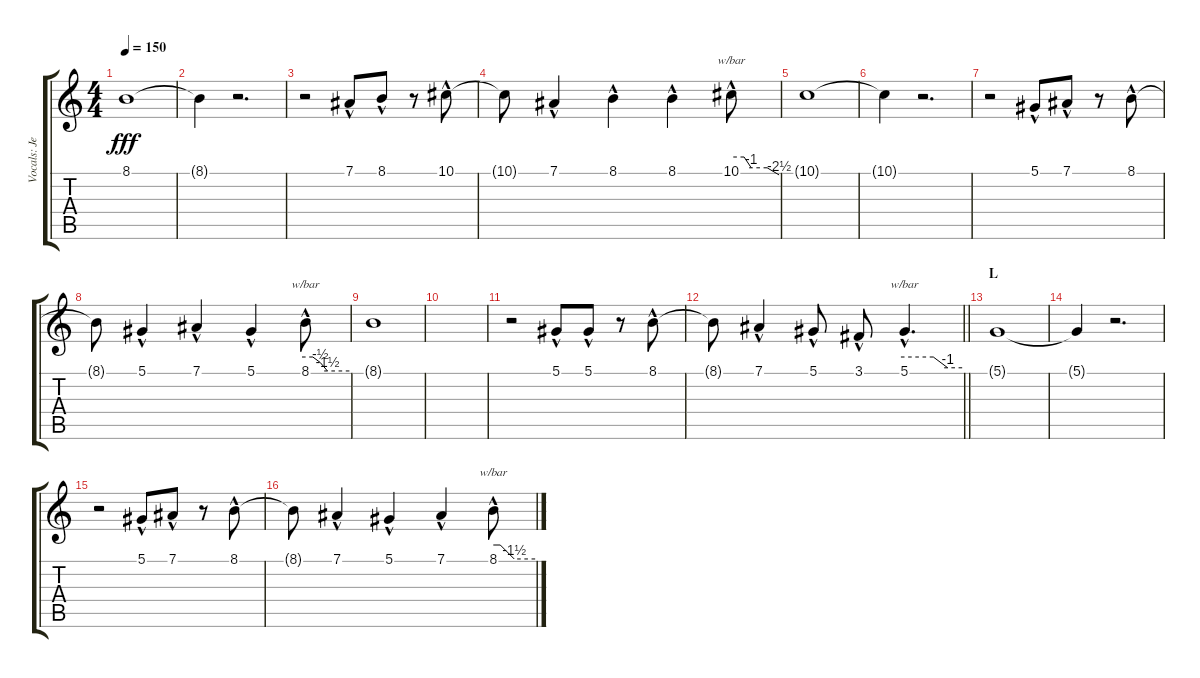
\track ("Vocals: Jeff" "Vocals: Je") {instrument lead2sawtooth}
\staff {score tabs}
\tuning (Eb4 Bb3 Gb3 Db3 Ab2 Eb2) {hide}
\ts (4 4)
\tempo 150
\clef g2
\ks c
8.1{t}.1{dy fff} |
8.1{t}.4 r.2{d} |
r.2 7.1{hac}.8 8.1{hac}.8 r.8 10.1{hac}.8 |
10.1{t}.8 7.1{hac}.4 8.1{hac}.4 8.1{hac}.4 10.1{hac}.8{tbe (custom default 0 0 16 0 25 -4 45 -4 60 -10)} |
10.1{t}.1 |
10.1{t}.4 r.2{d} |
r.2 5.1{hac}.8 7.1{hac}.8 r.8 8.1{hac}.8 |
8.1{t}.8 5.1{hac}.4 7.1{hac}.4 5.1{hac}.4 8.1{hac}.8{tbe (custom default 0 0 10 0 20 -2 30 -6 60 -6)} |
8.1{t}.1 |
|
r.2 5.1{hac}.8 5.1{hac}.8 r.8 8.1{hac}.8 |
\barLineRight lightlight
8.1{t}.8 7.1{hac}.4 5.1{hac}.8 3.1{hac}.8 5.1{hac}.4{d tbe (custom default 0 0 30 0 45 -4 60 -4)} |
\section ("" "L")
5.1{t}.1 |
5.1{t}.4 r.2{d} |
r.2 5.1{hac}.8 7.1{hac}.8 r.8 8.1{hac}.8 |
8.1{t}.8 7.1{hac}.4 5.1{hac}.4 7.1{hac}.4 8.1{hac}.8{tbe (custom default 0 0 10 0 30 -6 60 -6)}
